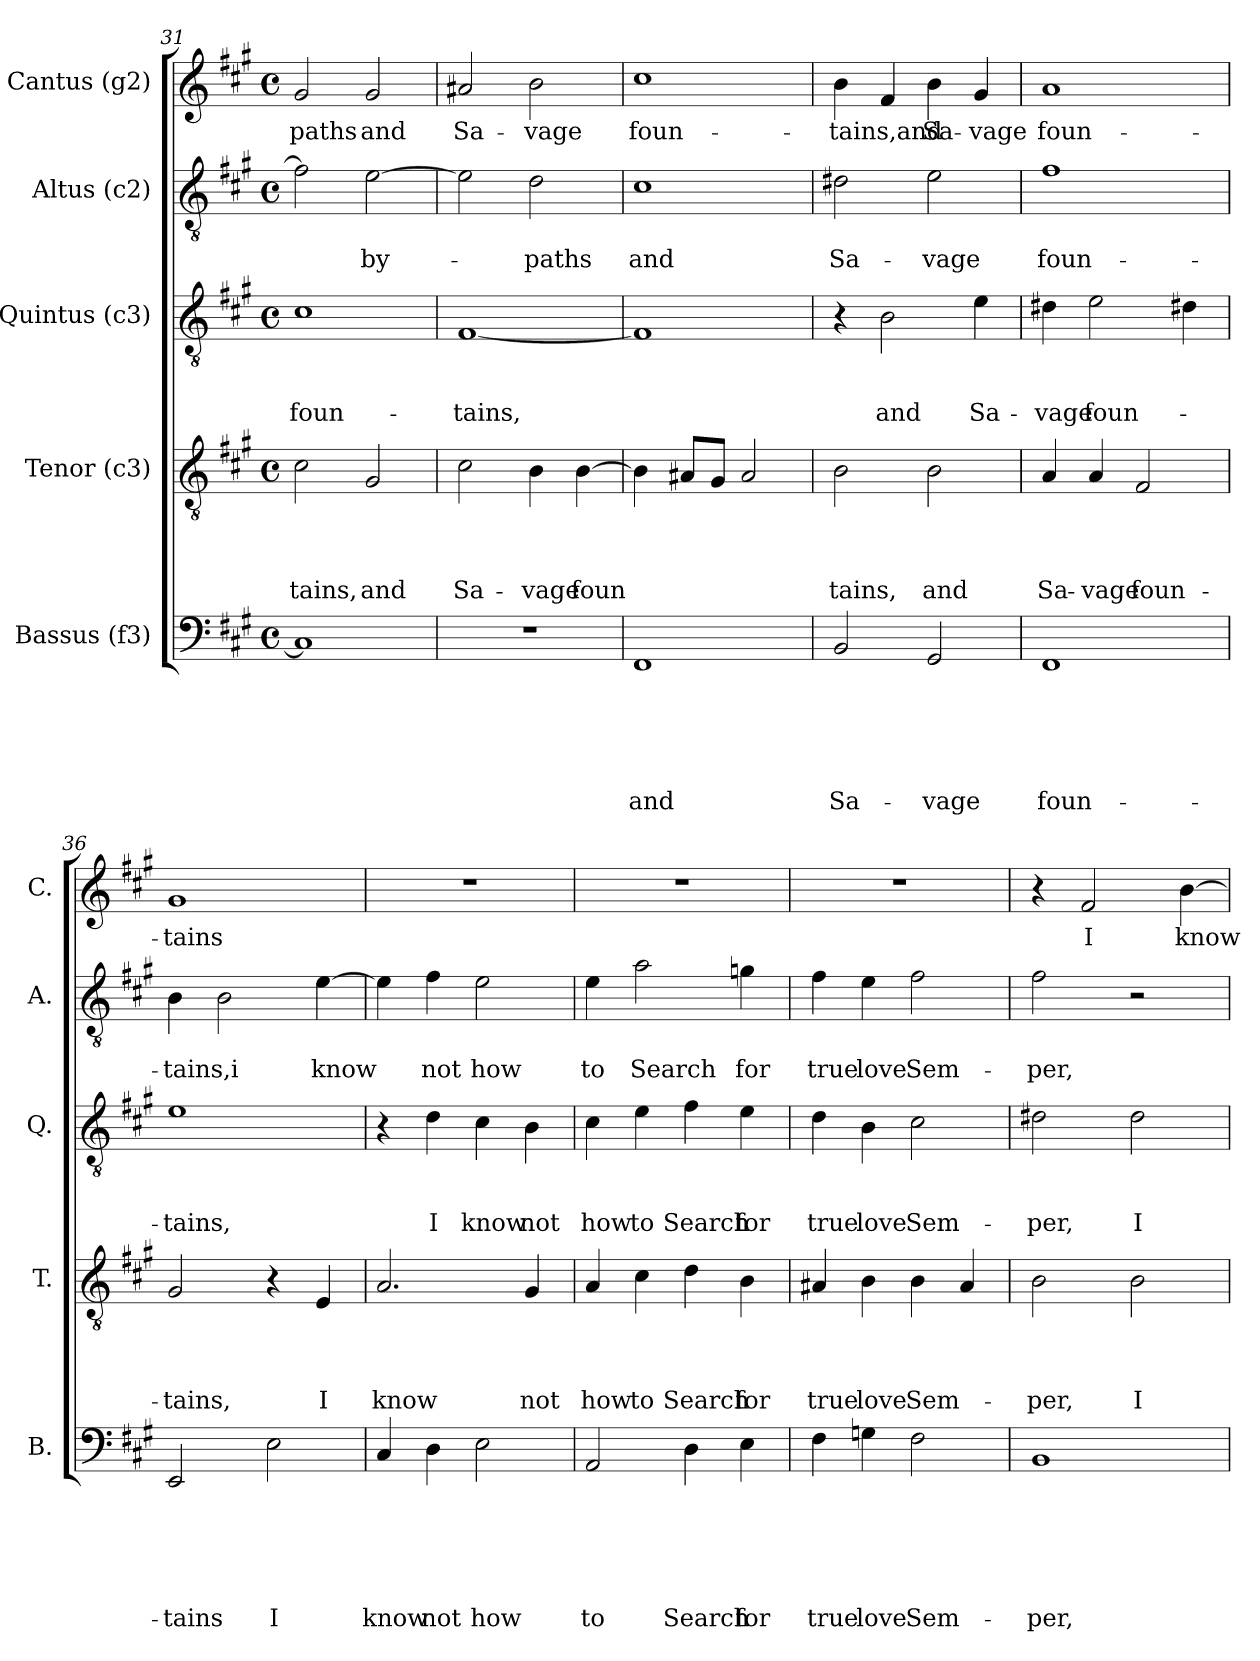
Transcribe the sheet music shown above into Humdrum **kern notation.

**kern	**text	**text	**text	**text	**text	**text	**kern	**text	**text	**text	**text	**kern	**text	**text	**text	**kern	**text	**text	**kern	**text
*part5	*part5	*part5	*part5	*part5	*part5	*part5	*part4	*part4	*part4	*part4	*part4	*part3	*part3	*part3	*part3	*part2	*part2	*part2	*part1	*part1
*staff5	*staff5	*staff5	*staff5	*staff5	*staff5	*staff5	*staff4	*staff4	*staff4	*staff4	*staff4	*staff3	*staff3	*staff3	*staff3	*staff2	*staff2	*staff2	*staff1	*staff1
*I"Bassus (f3)	*	*	*	*	*	*	*I"Tenor (c3)	*	*	*	*	*I"Quintus (c3)	*	*	*	*I"Altus (c2)	*	*	*I"Cantus (g2)	*
*I'B.	*	*	*	*	*	*	*I'T.	*	*	*	*	*I'Q.	*	*	*	*I'A.	*	*	*I'C.	*
*clefF4	*	*	*	*	*	*	*clefGv2	*	*	*	*	*clefGv2	*	*	*	*clefGv2	*	*	*clefG2	*
*k[f#c#g#]	*	*	*	*	*	*	*k[f#c#g#]	*	*	*	*	*k[f#c#g#]	*	*	*	*k[f#c#g#]	*	*	*k[f#c#g#]	*
*A:	*	*	*	*	*	*	*A:	*	*	*	*	*A:	*	*	*	*A:	*	*	*A:	*
*M4/4	*	*	*	*	*	*	*M4/4	*	*	*	*	*M4/4	*	*	*	*M4/4	*	*	*M4/4	*
*met(c)	*	*	*	*	*	*	*met(c)	*	*	*	*	*met(c)	*	*	*	*met(c)	*	*	*met(c)	*
=31	=31	=31	=31	=31	=31	=31	=31	=31	=31	=31	=31	=31	=31	=31	=31	=31	=31	=31	=31	=31
!	!	!	!	!	!	!	!	!	!	!	!LO:LY:b	!	!	!	!LO:LY:b	!	!	!	!	!LO:LY:b
1C#]	.	.	.	.	.	.	2c#\	.	.	.	-tains,	1c#	.	.	foun-	2f#\]	.	.	2g#/	-paths
!	!	!	!	!	!	!	!	!	!	!	!LO:LY:b	!	!	!	!	!	!	!LO:LY:b	!	!LO:LY:b
.	.	.	.	.	.	.	2G#/	.	.	.	and	.	.	.	.	[>2e\	.	by-	2g#/	and
=32	=32	=32	=32	=32	=32	=32	=32	=32	=32	=32	=32	=32	=32	=32	=32	=32	=32	=32	=32	=32
!	!	!	!	!	!	!	!	!	!	!	!LO:LY:b	!	!	!	!LO:LY:b	!	!	!	!	!LO:LY:b
1r	.	.	.	.	.	.	2c#\	.	.	.	Sa-	[<1F#	.	.	-tains,	2e\]	.	.	2a#X/	Sa-
!	!	!	!	!	!	!	!	!	!	!	!LO:LY:b	!	!	!	!	!	!	!LO:LY:b	!	!LO:LY:b
.	.	.	.	.	.	.	4B\	.	.	.	-vage	.	.	.	.	2d\	.	-paths	2b\	-vage
!	!	!	!	!	!	!	!	!	!	!	!LO:LY:b	!	!	!	!	!	!	!	!	!
.	.	.	.	.	.	.	[<4B\	.	.	.	foun	.	.	.	.	.	.	.	.	.
!!LO:LB:g=z
=33	=33	=33	=33	=33	=33	=33	=33	=33	=33	=33	=33	=33	=33	=33	=33	=33	=33	=33	=33	=33
!	!	!	!	!	!	!LO:LY:b	!	!	!	!	!	!	!	!	!	!	!	!LO:LY:b	!	!LO:LY:b
1FF#	.	.	.	.	.	and	4B\]	.	.	.	.	1F#]	.	.	.	1c#	.	and	1cc#	foun-
.	.	.	.	.	.	.	8A#X/L	.	.	.	.	.	.	.	.	.	.	.	.	.
.	.	.	.	.	.	.	8G#/J	.	.	.	.	.	.	.	.	.	.	.	.	.
.	.	.	.	.	.	.	2A#/	.	.	.	.	.	.	.	.	.	.	.	.	.
=34	=34	=34	=34	=34	=34	=34	=34	=34	=34	=34	=34	=34	=34	=34	=34	=34	=34	=34	=34	=34
!	!	!	!	!	!	!LO:LY:b	!	!	!	!	!LO:LY:b	!	!	!	!	!	!	!LO:LY:b	!	!LO:LY:b
2BB/	.	.	.	.	.	Sa-	2B\	.	.	.	tains,	4r	.	.	.	2d#X\	.	Sa-	4b\	-tains,and
!	!	!	!	!	!	!	!	!	!	!	!	!	!	!	!LO:LY:b	!	!	!	!	!
.	.	.	.	.	.	.	.	.	.	.	.	2B\	.	.	and	.	.	.	4f#/	.
!	!	!	!	!	!	!LO:LY:b	!	!	!	!	!LO:LY:b	!	!	!	!	!	!	!LO:LY:b	!	!LO:LY:b
2GG#/	.	.	.	.	.	-vage	2B\	.	.	.	and	.	.	.	.	2e\	.	-vage	4b\	Sa-
!	!	!	!	!	!	!	!	!	!	!	!	!	!	!	!LO:LY:b	!	!	!	!	!LO:LY:b
.	.	.	.	.	.	.	.	.	.	.	.	4e\	.	.	Sa-	.	.	.	4g#/	-vage
=35	=35	=35	=35	=35	=35	=35	=35	=35	=35	=35	=35	=35	=35	=35	=35	=35	=35	=35	=35	=35
!	!	!	!	!	!	!LO:LY:b	!	!	!	!	!LO:LY:b	!	!	!	!LO:LY:b	!	!	!LO:LY:b	!	!LO:LY:b
1FF#	.	.	.	.	.	foun-	4A/	.	.	.	Sa-	4d#X\	.	.	-vage	1f#	.	foun-	1a	foun-
!	!	!	!	!	!	!	!	!	!	!	!LO:LY:b	!	!	!	!LO:LY:b	!	!	!	!	!
.	.	.	.	.	.	.	4A/	.	.	.	-vage	2e\	.	.	foun-	.	.	.	.	.
!	!	!	!	!	!	!	!	!	!	!	!LO:LY:b	!	!	!	!	!	!	!	!	!
.	.	.	.	.	.	.	2F#/	.	.	.	foun-	.	.	.	.	.	.	.	.	.
.	.	.	.	.	.	.	.	.	.	.	.	4d#X\	.	.	.	.	.	.	.	.
=36	=36	=36	=36	=36	=36	=36	=36	=36	=36	=36	=36	=36	=36	=36	=36	=36	=36	=36	=36	=36
!	!	!	!	!	!	!LO:LY:b	!	!	!	!	!LO:LY:b	!	!	!	!LO:LY:b	!	!	!LO:LY:b	!	!LO:LY:b
2EE/	.	.	.	.	.	-tains	2G#/	.	.	.	-tains,	1e	.	.	-tains,	4B\	.	-tains,i	1g#	-tains
.	.	.	.	.	.	.	.	.	.	.	.	.	.	.	.	2B\	.	.	.	.
!	!	!	!	!	!	!LO:LY:b	!	!	!	!	!	!	!	!	!	!	!	!	!	!
2E\	.	.	.	.	.	I	4r	.	.	.	.	.	.	.	.	.	.	.	.	.
!	!	!	!	!	!	!	!	!	!	!	!LO:LY:b	!	!	!	!	!	!	!LO:LY:b	!	!
.	.	.	.	.	.	.	4E/	.	.	.	I	.	.	.	.	[>4e\	.	know	.	.
=37	=37	=37	=37	=37	=37	=37	=37	=37	=37	=37	=37	=37	=37	=37	=37	=37	=37	=37	=37	=37
!	!	!	!	!	!	!LO:LY:b	!	!	!	!	!LO:LY:b	!	!	!	!	!	!	!	!	!
4C#/	.	.	.	.	.	know	2.A/	.	.	.	know	4r	.	.	.	4e\]	.	.	1r	.
!	!	!	!	!	!	!LO:LY:b	!	!	!	!	!	!	!	!	!LO:LY:b	!	!	!LO:LY:b	!	!
4D\	.	.	.	.	.	not	.	.	.	.	.	4d\	.	.	I	4f#\	.	not	.	.
!	!	!	!	!	!	!LO:LY:b	!	!	!	!	!	!	!	!	!LO:LY:b	!	!	!LO:LY:b	!	!
2E\	.	.	.	.	.	how	.	.	.	.	.	4c#\	.	.	know	2e\	.	how	.	.
!	!	!	!	!	!	!	!	!	!	!	!LO:LY:b	!	!	!	!LO:LY:b	!	!	!	!	!
.	.	.	.	.	.	.	4G#/	.	.	.	not	4B\	.	.	not	.	.	.	.	.
=38	=38	=38	=38	=38	=38	=38	=38	=38	=38	=38	=38	=38	=38	=38	=38	=38	=38	=38	=38	=38
!	!	!	!	!	!	!LO:LY:b	!	!	!	!	!LO:LY:b	!	!	!	!LO:LY:b	!	!	!LO:LY:b	!	!
2AA/	.	.	.	.	.	to	4A/	.	.	.	how	4c#\	.	.	how	4e\	.	to	1r	.
!	!	!	!	!	!	!	!	!	!	!	!LO:LY:b	!	!	!	!LO:LY:b	!	!	!LO:LY:b	!	!
.	.	.	.	.	.	.	4c#\	.	.	.	to	4e\	.	.	to	2a\	.	Search	.	.
!	!	!	!	!	!	!LO:LY:b	!	!	!	!	!LO:LY:b	!	!	!	!LO:LY:b	!	!	!	!	!
4D\	.	.	.	.	.	Search	4d\	.	.	.	Search	4f#\	.	.	Search	.	.	.	.	.
!	!	!	!	!	!	!LO:LY:b	!	!	!	!	!LO:LY:b	!	!	!	!LO:LY:b	!	!	!LO:LY:b	!	!
4E\	.	.	.	.	.	for	4B\	.	.	.	for	4e\	.	.	for	4gn\	.	for	.	.
!!LO:PB:g=z
=39	=39	=39	=39	=39	=39	=39	=39	=39	=39	=39	=39	=39	=39	=39	=39	=39	=39	=39	=39	=39
!	!	!	!	!	!	!LO:LY:b	!	!	!	!	!LO:LY:b	!	!	!	!LO:LY:b	!	!	!LO:LY:b	!	!
4F#\	.	.	.	.	.	true	4A#X/	.	.	.	true	4d\	.	.	true	4f#\	.	true	1r	.
!	!	!	!	!	!	!LO:LY:b	!	!	!	!	!LO:LY:b	!	!	!	!LO:LY:b	!	!	!LO:LY:b	!	!
4Gn\	.	.	.	.	.	love	4B\	.	.	.	love	4B\	.	.	love	4e\	.	love	.	.
!	!	!	!	!	!	!LO:LY:b	!	!	!	!	!LO:LY:b	!	!	!	!LO:LY:b	!	!	!LO:LY:b	!	!
2F#\	.	.	.	.	.	Sem-	4B\	.	.	.	Sem-	2c#\	.	.	Sem-	2f#\	.	Sem-	.	.
.	.	.	.	.	.	.	4A#/	.	.	.	.	.	.	.	.	.	.	.	.	.
=40	=40	=40	=40	=40	=40	=40	=40	=40	=40	=40	=40	=40	=40	=40	=40	=40	=40	=40	=40	=40
!	!	!	!	!	!	!LO:LY:b	!	!	!	!	!LO:LY:b	!	!	!	!LO:LY:b	!	!	!LO:LY:b	!	!
1BB	.	.	.	.	.	-per,	2B\	.	.	.	-per,	2d#X\	.	.	-per,	2f#\	.	-per,	4r	.
!	!	!	!	!	!	!	!	!	!	!	!	!	!	!	!	!	!	!	!	!LO:LY:b
.	.	.	.	.	.	.	.	.	.	.	.	.	.	.	.	.	.	.	2f#/	I
!	!	!	!	!	!	!	!	!	!	!	!LO:LY:b	!	!	!	!LO:LY:b	!	!	!	!	!
.	.	.	.	.	.	.	2B\	.	.	.	I	2d#\	.	.	I	2r	.	.	.	.
!	!	!	!	!	!	!	!	!	!	!	!	!	!	!	!	!	!	!	!	!LO:LY:b
.	.	.	.	.	.	.	.	.	.	.	.	.	.	.	.	.	.	.	[>4b\	know
=	=	=	=	=	=	=	=	=	=	=	=	=	=	=	=	=	=	=	=	=
*-	*-	*-	*-	*-	*-	*-	*-	*-	*-	*-	*-	*-	*-	*-	*-	*-	*-	*-	*-	*-
